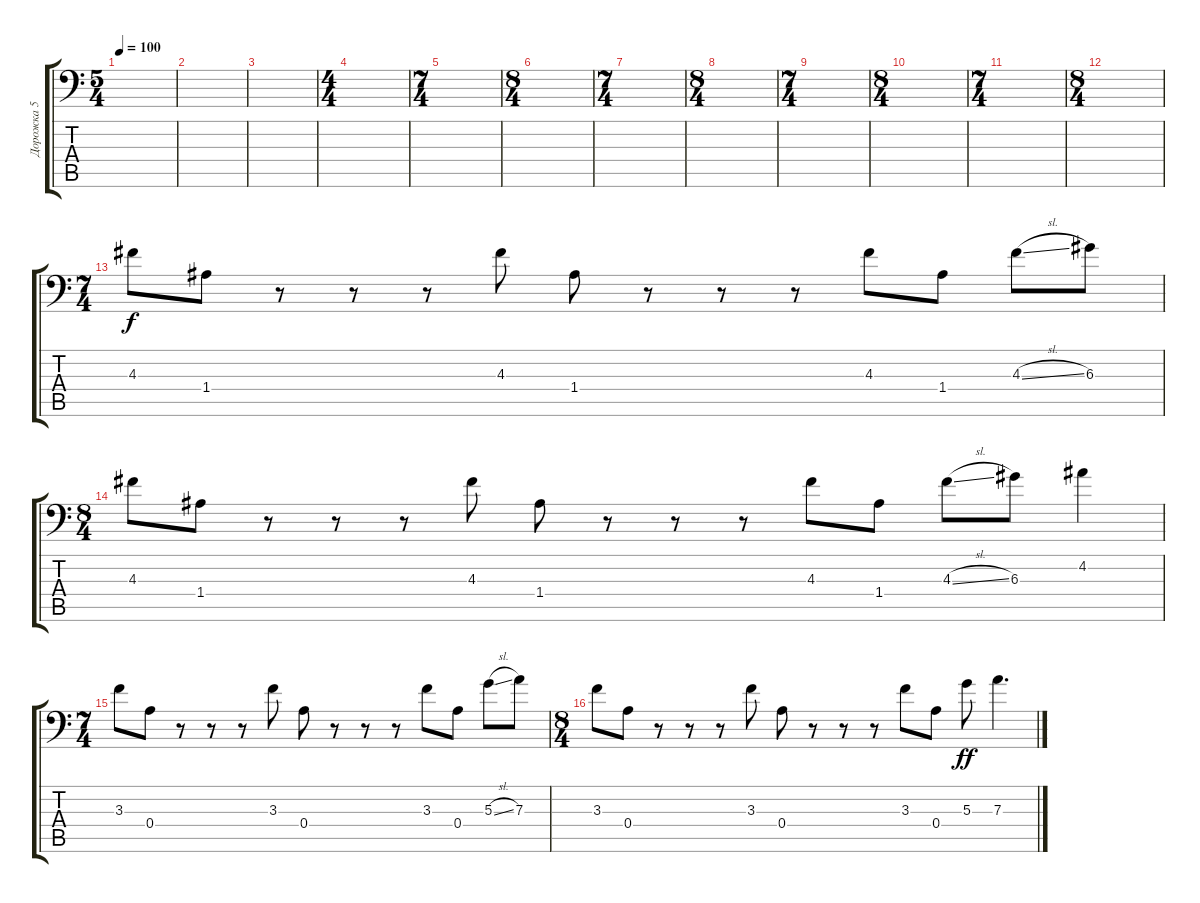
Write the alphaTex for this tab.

\track ("Дорожка 5" "Дорожка 5") {instrument distortionguitar}
\staff {score tabs}
\tuning (B3 Gb3 D3 A2 E2 A1) {hide}
\ts (5 4)
\tempo 100
\clef f4
\ks c
|
|
|
\ts (4 4)
|
\ts (7 4)
|
\ts (8 4)
|
\ts (7 4)
|
\ts (8 4)
|
\ts (7 4)
|
\ts (8 4)
|
\ts (7 4)
|
\ts (8 4)
|
\ts (7 4)
4.3.8 1.4.8 r.8 r.8 r.8 4.3.8 1.4.8 r.8 r.8 r.8 4.3.8 1.4.8 4.3{sl}.8 6.3.8 |
\ts (8 4)
4.3.8 1.4.8 r.8 r.8 r.8 4.3.8 1.4.8 r.8 r.8 r.8 4.3.8 1.4.8 4.3{sl}.8 6.3.8 4.2.4 |
\ts (7 4)
3.3.8 0.4.8 r.8 r.8 r.8 3.3.8 0.4.8 r.8 r.8 r.8 3.3.8 0.4.8 5.3{sl}.8 7.3.8 |
\ts (8 4)
3.3.8 0.4.8 r.8 r.8 r.8 3.3.8 0.4.8 r.8 r.8 r.8 3.3.8 0.4.8 5.3.8{dy ff} 7.3.4{d}
